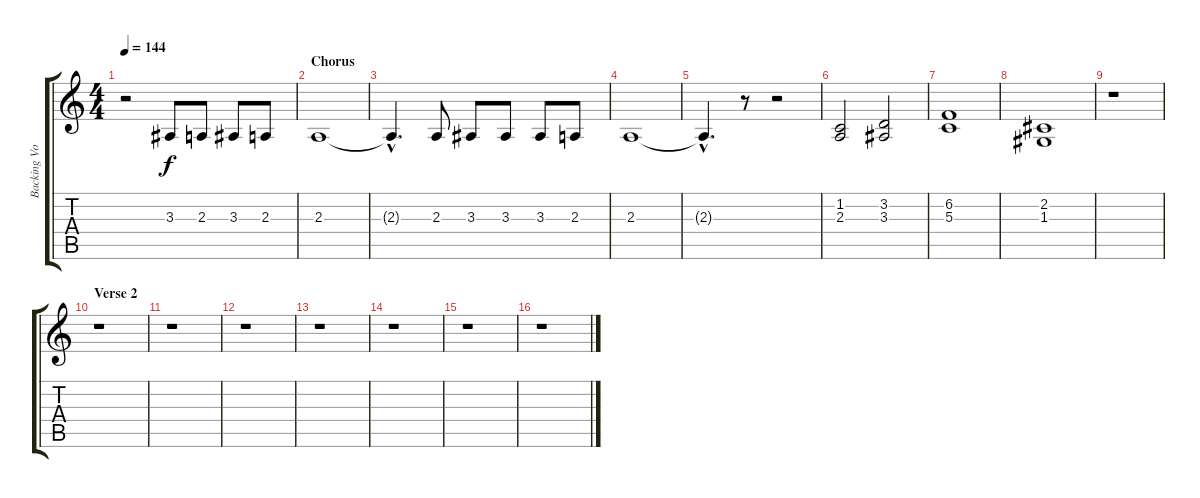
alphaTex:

\track ("Backing Vox" "Backing Vo") {instrument drawbarorgan}
\staff {score tabs}
\tuning (E4 B3 G3 D3 A2 E2) {hide}
\ts (4 4)
\tempo 144
\clef g2
\ks c
r.2{dy f} 3.3.8 2.3.8 3.3.8 2.3.8 |
\section ("" "Chorus")
2.3.1 |
2.3{hac t}.4{d} 2.3.8 3.3.8 3.3.8 3.3.8 2.3.8 |
2.3.1 |
2.3{hac t}.4{d} r.8 r.2 |
(1.2 2.3).2 (3.2 3.3).2 |
(6.2 5.3).1 |
(2.2 1.3).1 |
r.1 |
\section ("" "Verse 2")
r.1 |
r.1 |
r.1 |
r.1 |
r.1 |
r.1 |
r.1
